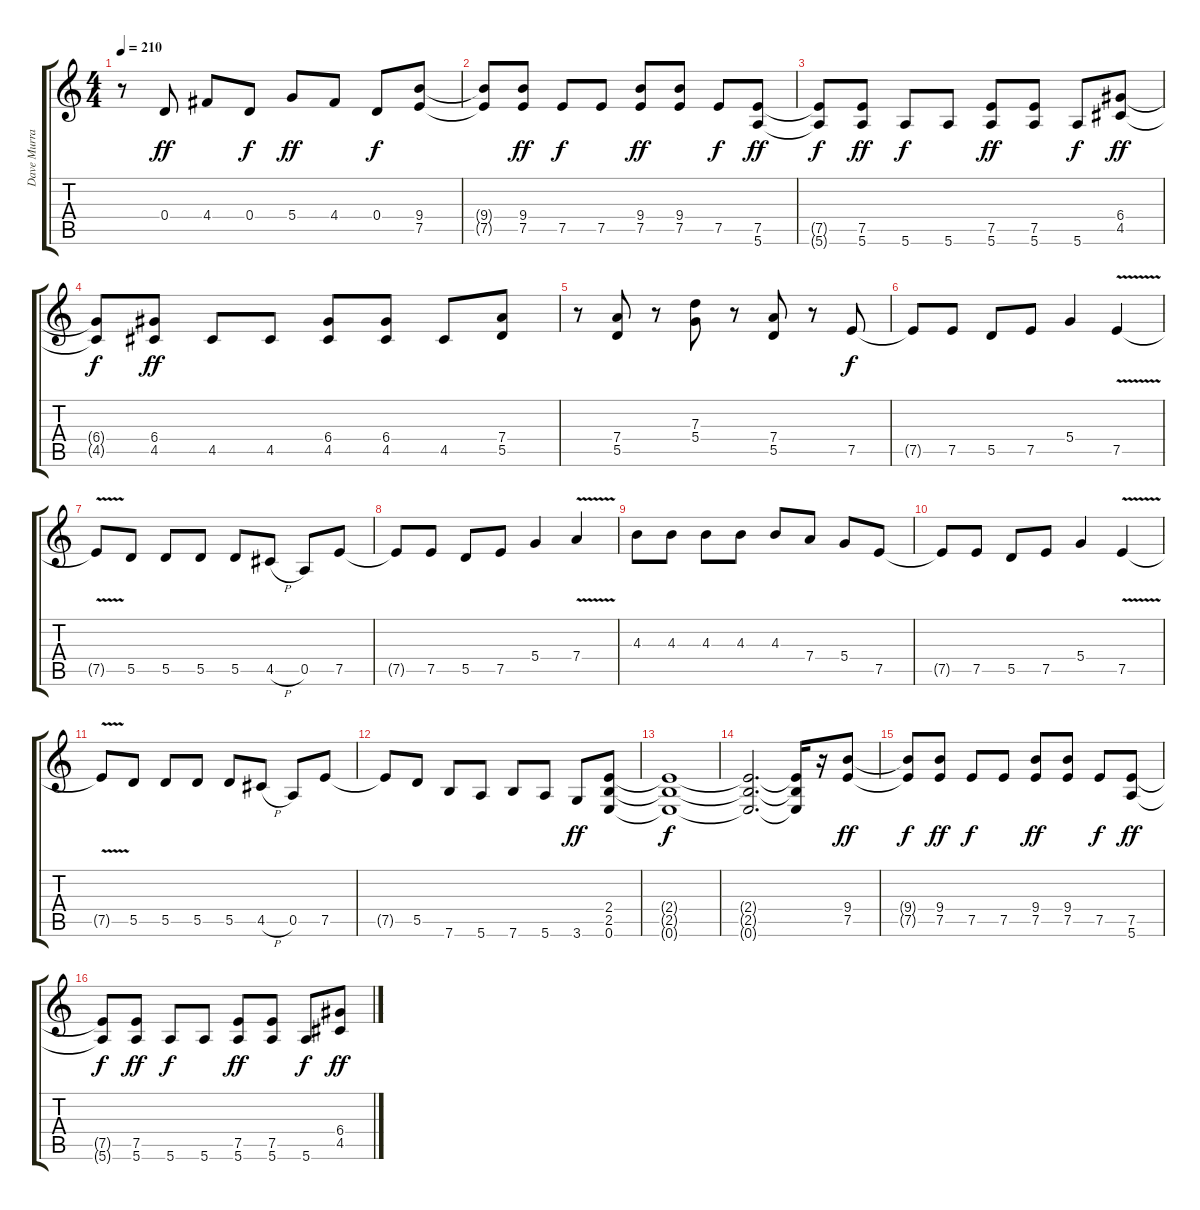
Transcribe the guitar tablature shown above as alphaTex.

\track ("Dave Murray" "Dave Murra") {instrument distortionguitar}
\staff {score tabs}
\tuning (E4 B3 G3 D3 A2 E2) {hide}
\ts (4 4)
\tempo 210
\clef g2
\ks c
r.8{dy ff} 0.4.8 4.4.8 0.4.8{dy f} 5.4.8{dy ff} 4.4.8 0.4.8{dy f} (9.4 7.5).8 |
(9.4{t} 7.5{t}).8 (9.4 7.5).8{dy ff} 7.5.8{dy f} 7.5.8 (9.4 7.5).8{dy ff} (9.4 7.5).8 7.5.8{dy f} (7.5 5.6).8{dy ff} |
(7.5{t} 5.6{t}).8{dy f} (7.5 5.6).8{dy ff} 5.6.8{dy f} 5.6.8 (7.5 5.6).8{dy ff} (7.5 5.6).8 5.6.8{dy f} (6.4 4.5).8{dy ff} |
(6.4{t} 4.5{t}).8{dy f} (6.4 4.5).8{dy ff} 4.5.8 4.5.8 (6.4 4.5).8 (6.4 4.5).8 4.5.8 (7.4 5.5).8 |
r.8 (7.4 5.5).8 r.8 (7.3 5.4).8 r.8 (7.4 5.5).8 r.8 7.5.8{dy f} |
7.5{t}.8 7.5.8 5.5.8 7.5.8 5.4.4 7.5{v}.4 |
7.5{t}.8 5.5.8 5.5.8 5.5.8 5.5.8 4.5{h}.8 0.5.8 7.5.8 |
7.5{t}.8 7.5.8 5.5.8 7.5.8 5.4.4 7.4{v}.4 |
4.3.8 4.3.8 4.3.8 4.3.8 4.3.8 7.4.8 5.4.8 7.5.8 |
7.5{t}.8 7.5.8 5.5.8 7.5.8 5.4.4 7.5{v}.4 |
7.5{t}.8 5.5.8 5.5.8 5.5.8 5.5.8 4.5{h}.8 0.5.8 7.5.8 |
7.5{t}.8 5.5.8 7.6.8 5.6.8 7.6.8 5.6.8 3.6.8{dy ff} (2.4 2.5 0.6).8 |
(2.4{t} 2.5{t} 0.6{t}).1{dy f} |
(2.4{t} 2.5{t} 0.6{t}).2{d} (2.4{t} 2.5{t} 0.6{t}).16 r.16 (9.4 7.5).8{dy ff} |
(9.4{t} 7.5{t}).8{dy f} (9.4 7.5).8{dy ff} 7.5.8{dy f} 7.5.8 (9.4 7.5).8{dy ff} (9.4 7.5).8 7.5.8{dy f} (7.5 5.6).8{dy ff} |
(7.5{t} 5.6{t}).8{dy f} (7.5 5.6).8{dy ff} 5.6.8{dy f} 5.6.8 (7.5 5.6).8{dy ff} (7.5 5.6).8 5.6.8{dy f} (6.4 4.5).8{dy ff}
